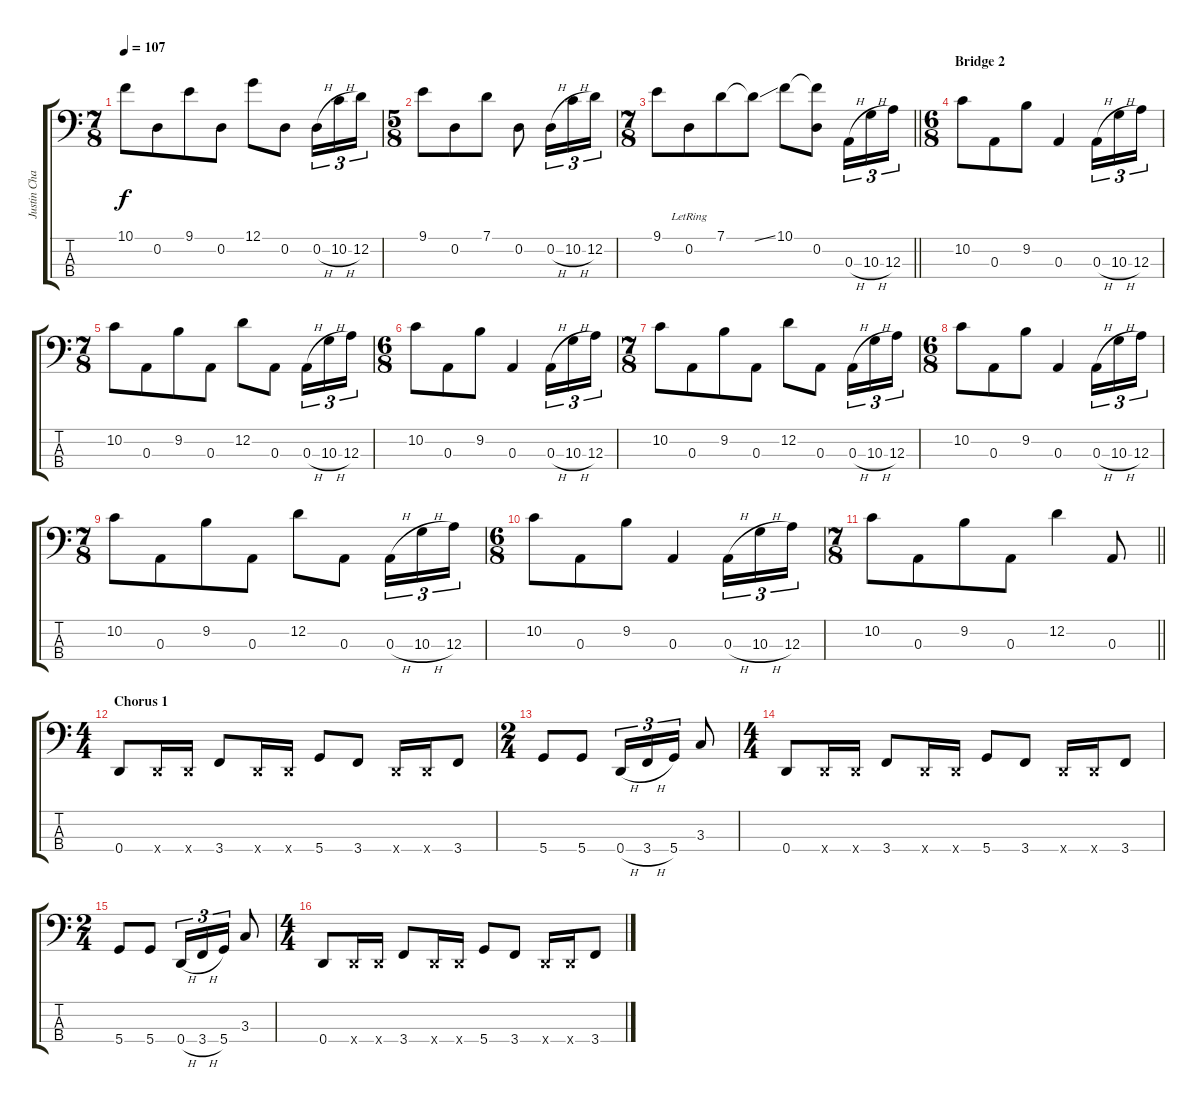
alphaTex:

\track ("Justin Chancellor" "Justin Cha") {instrument electricbasspick}
\staff {score tabs}
\tuning (G2 D2 A1 D1) {hide}
\ts (7 8)
\tempo 107
\clef f4
\ks c
10.1.8{dy f} 0.2.8 9.1.8 0.2.8 12.1.8 0.2.8 0.2{h}.16{tu (3 2)} 10.2{h}.16{tu (3 2)} 12.2.16{tu (3 2)} |
\ts (5 8)
9.1.8 0.2.8 7.1.8 0.2.8 0.2{h}.16{tu (3 2)} 10.2{h}.16{tu (3 2)} 12.2.16{tu (3 2)} |
\ts (7 8)
\barLineRight lightlight
9.1.8 0.2{lr}.8 7.1.8 7.1{ss t}.8 10.1.8 (10.1{t} 0.2).8 0.3{h}.16{tu (3 2)} 10.3{h}.16{tu (3 2)} 12.3.16{tu (3 2)} |
\ts (6 8)
\section ("" "Bridge 2")
10.2.8 0.3.8 9.2.8 0.3.4 0.3{h}.16{tu (3 2)} 10.3{h}.16{tu (3 2)} 12.3.16{tu (3 2)} |
\ts (7 8)
10.2.8 0.3.8 9.2.8 0.3.8 12.2.8 0.3.8 0.3{h}.16{tu (3 2)} 10.3{h}.16{tu (3 2)} 12.3.16{tu (3 2)} |
\ts (6 8)
10.2.8 0.3.8 9.2.8 0.3.4 0.3{h}.16{tu (3 2)} 10.3{h}.16{tu (3 2)} 12.3.16{tu (3 2)} |
\ts (7 8)
10.2.8 0.3.8 9.2.8 0.3.8 12.2.8 0.3.8 0.3{h}.16{tu (3 2)} 10.3{h}.16{tu (3 2)} 12.3.16{tu (3 2)} |
\ts (6 8)
10.2.8 0.3.8 9.2.8 0.3.4 0.3{h}.16{tu (3 2)} 10.3{h}.16{tu (3 2)} 12.3.16{tu (3 2)} |
\ts (7 8)
10.2.8 0.3.8 9.2.8 0.3.8 12.2.8 0.3.8 0.3{h}.16{tu (3 2)} 10.3{h}.16{tu (3 2)} 12.3.16{tu (3 2)} |
\ts (6 8)
10.2.8 0.3.8 9.2.8 0.3.4 0.3{h}.16{tu (3 2)} 10.3{h}.16{tu (3 2)} 12.3.16{tu (3 2)} |
\ts (7 8)
\barLineRight lightlight
10.2.8 0.3.8 9.2.8 0.3.8 12.2.4 0.3.8 |
\ts (4 4)
\section ("" "Chorus 1")
0.4.8 0.4{x}.16 0.4{x}.16 3.4.8 0.4{x}.16 0.4{x}.16 5.4.8 3.4.8 0.4{x}.16 0.4{x}.16 3.4.8 |
\ts (2 4)
5.4.8 5.4.8 0.4{h}.16{tu (3 2)} 3.4{h}.16{tu (3 2)} 5.4.16{tu (3 2)} 3.3.8 |
\ts (4 4)
0.4.8 0.4{x}.16 0.4{x}.16 3.4.8 0.4{x}.16 0.4{x}.16 5.4.8 3.4.8 0.4{x}.16 0.4{x}.16 3.4.8 |
\ts (2 4)
5.4.8 5.4.8 0.4{h}.16{tu (3 2)} 3.4{h}.16{tu (3 2)} 5.4.16{tu (3 2)} 3.3.8 |
\ts (4 4)
0.4.8 0.4{x}.16 0.4{x}.16 3.4.8 0.4{x}.16 0.4{x}.16 5.4.8 3.4.8 0.4{x}.16 0.4{x}.16 3.4.8
